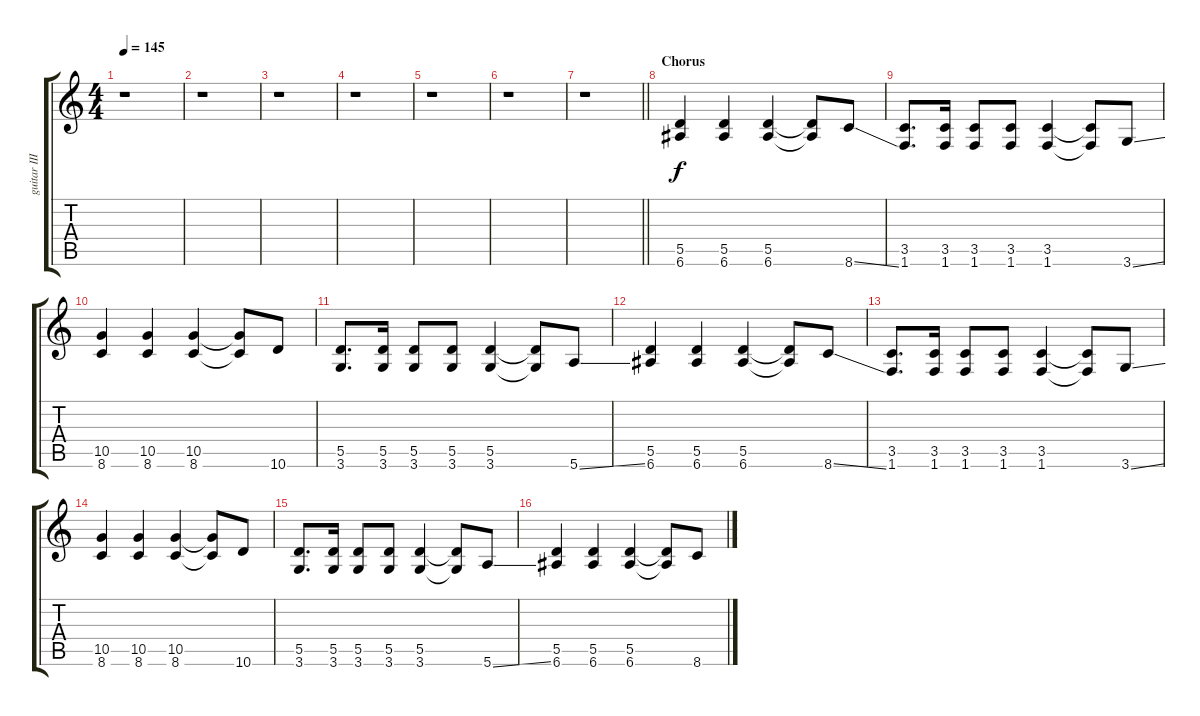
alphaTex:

\track ("guitar III" "guitar III") {instrument electricguitarmuted}
\staff {score tabs}
\tuning (E4 B3 G3 D3 A2 E2) {hide}
\ts (4 4)
\tempo 145
\clef g2
\ks c
r.1{dy f} |
r.1 |
r.1 |
r.1 |
r.1 |
r.1 |
\barLineRight lightlight
r.1 |
\section ("" "Chorus")
(5.5 6.6).4 (5.5 6.6).4 (5.5 6.6).4 (5.5{t} 6.6{t}).8 8.6{ss}.8 |
(3.5 1.6).8{d} (3.5 1.6).16 (3.5 1.6).8 (3.5 1.6).8 (3.5 1.6).4 (3.5{t} 1.6{t}).8 3.6{ss}.8 |
(10.5 8.6).4 (10.5 8.6).4 (10.5 8.6).4 (10.5{t} 8.6{t}).8 10.6.8 |
(5.5 3.6).8{d} (5.5 3.6).16 (5.5 3.6).8 (5.5 3.6).8 (5.5 3.6).4 (5.5{t} 3.6{t}).8 5.6{ss}.8 |
(5.5 6.6).4 (5.5 6.6).4 (5.5 6.6).4 (5.5{t} 6.6{t}).8 8.6{ss}.8 |
(3.5 1.6).8{d} (3.5 1.6).16 (3.5 1.6).8 (3.5 1.6).8 (3.5 1.6).4 (3.5{t} 1.6{t}).8 3.6{ss}.8 |
(10.5 8.6).4 (10.5 8.6).4 (10.5 8.6).4 (10.5{t} 8.6{t}).8 10.6.8 |
(5.5 3.6).8{d} (5.5 3.6).16 (5.5 3.6).8 (5.5 3.6).8 (5.5 3.6).4 (5.5{t} 3.6{t}).8 5.6{ss}.8 |
(5.5 6.6).4 (5.5 6.6).4 (5.5 6.6).4 (5.5{t} 6.6{t}).8 8.6{ss}.8
